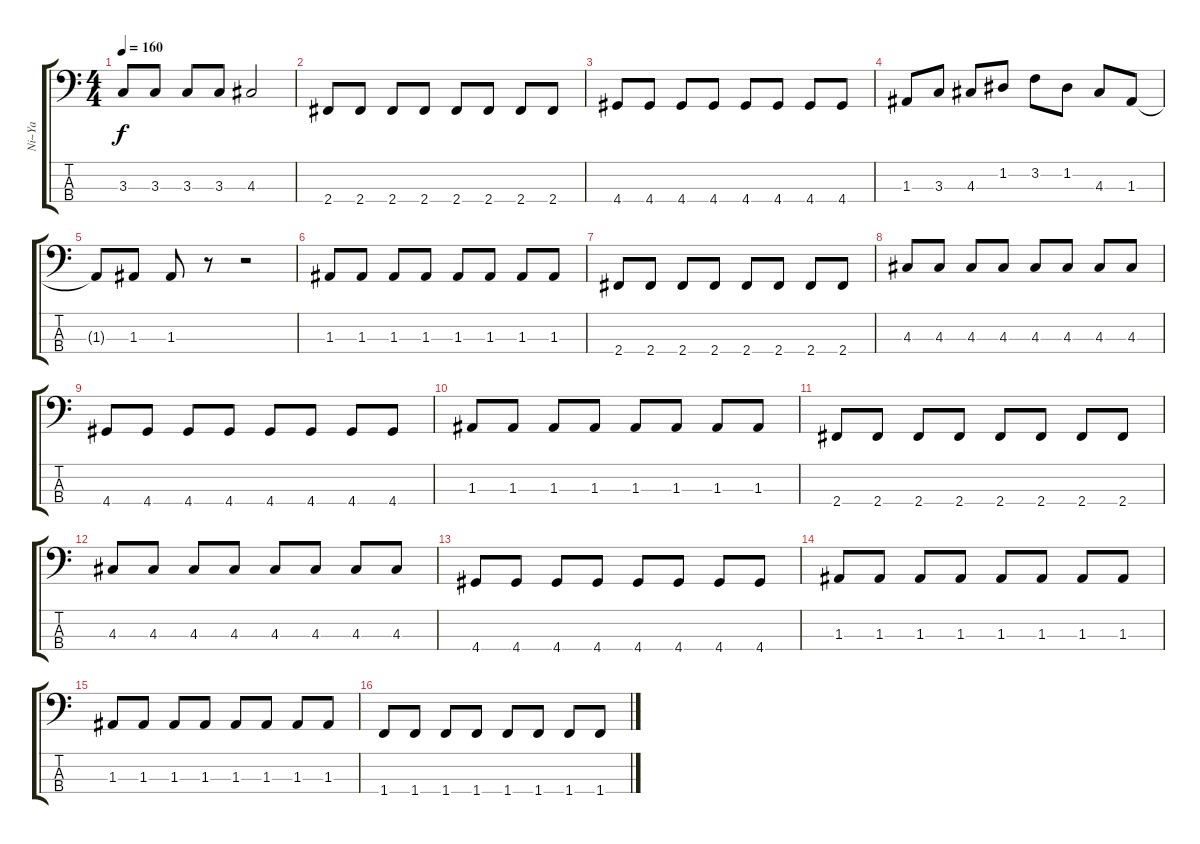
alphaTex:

\track ("Ni~Ya" "Ni~Ya") {instrument electricbassfinger}
\staff {score tabs}
\tuning (G2 D2 A1 E1) {hide}
\ts (4 4)
\tempo 160
\clef f4
\ks c
3.3.8{dy f} 3.3.8 3.3.8 3.3.8 4.3.2 |
2.4.8 2.4.8 2.4.8 2.4.8 2.4.8 2.4.8 2.4.8 2.4.8 |
4.4.8 4.4.8 4.4.8 4.4.8 4.4.8 4.4.8 4.4.8 4.4.8 |
1.3.8 3.3.8 4.3.8 1.2.8 3.2.8 1.2.8 4.3.8 1.3.8 |
1.3{t}.8 1.3.8 1.3.8 r.8 r.2 |
1.3.8 1.3.8 1.3.8 1.3.8 1.3.8 1.3.8 1.3.8 1.3.8 |
2.4.8 2.4.8 2.4.8 2.4.8 2.4.8 2.4.8 2.4.8 2.4.8 |
4.3.8 4.3.8 4.3.8 4.3.8 4.3.8 4.3.8 4.3.8 4.3.8 |
4.4.8 4.4.8 4.4.8 4.4.8 4.4.8 4.4.8 4.4.8 4.4.8 |
1.3.8 1.3.8 1.3.8 1.3.8 1.3.8 1.3.8 1.3.8 1.3.8 |
2.4.8 2.4.8 2.4.8 2.4.8 2.4.8 2.4.8 2.4.8 2.4.8 |
4.3.8 4.3.8 4.3.8 4.3.8 4.3.8 4.3.8 4.3.8 4.3.8 |
4.4.8 4.4.8 4.4.8 4.4.8 4.4.8 4.4.8 4.4.8 4.4.8 |
1.3.8 1.3.8 1.3.8 1.3.8 1.3.8 1.3.8 1.3.8 1.3.8 |
1.3.8 1.3.8 1.3.8 1.3.8 1.3.8 1.3.8 1.3.8 1.3.8 |
1.4.8 1.4.8 1.4.8 1.4.8 1.4.8 1.4.8 1.4.8 1.4.8
